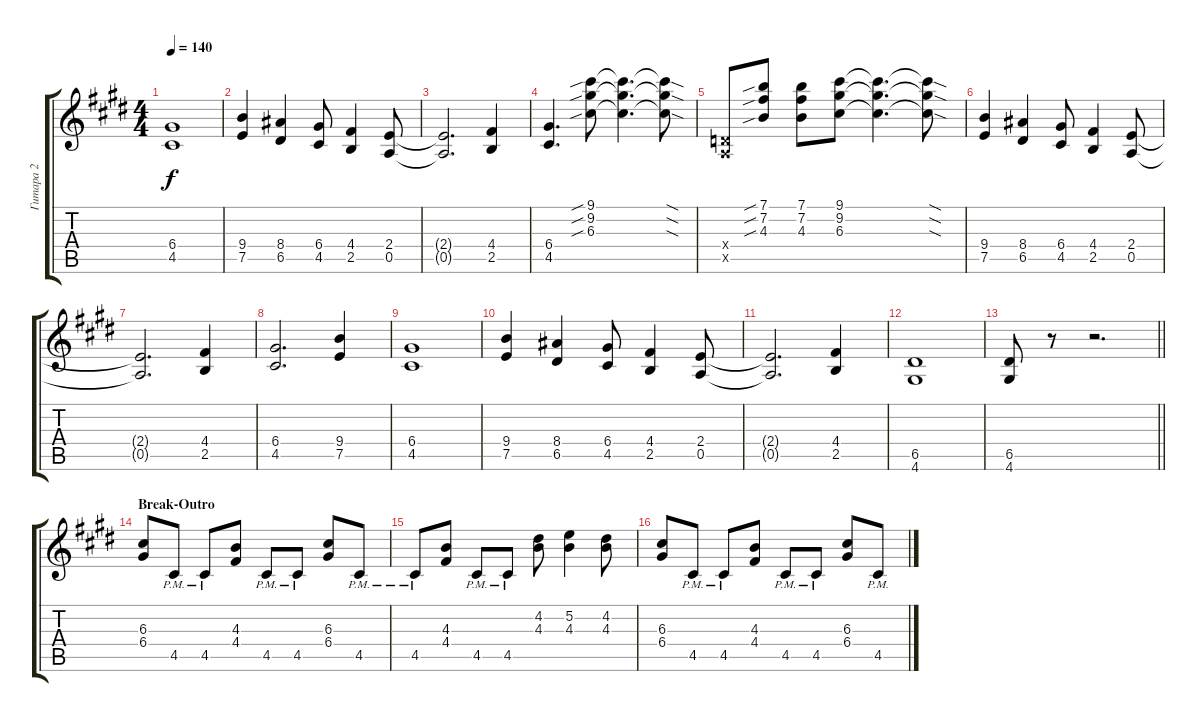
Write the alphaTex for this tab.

\track ("Гитара 2" "Гитара 2") {instrument distortionguitar}
\staff {score tabs}
\tuning (E4 B3 G3 D3 A2 E2) {hide}
\ts (4 4)
\tempo 140
\clef g2
\ks c#minor
(6.4 4.5).1{dy f} |
(9.4 7.5).4 (8.4 6.5).4 (6.4 4.5).8 (4.4 2.5).4 (2.4 0.5).8 |
(2.4{t} 0.5{t}).2{d} (4.4 2.5).4 |
(6.4 4.5).4{d} (9.1{sib} 9.2{sib} 6.3{sib}).8 (9.1{t} 9.2{t} 6.3{t}).4{d} (9.1{sod t} 9.2{sod t} 6.3{sod t}).8 |
(0.4{x} 0.5{x}).8 (7.1{sib} 7.2{sib} 4.3{sib}).8 (7.1 7.2 4.3).8 (9.1 9.2 6.3).8 (9.1{t} 9.2{t} 6.3{t}).4{d} (9.1{sod t} 9.2{sod t} 6.3{sod t}).8 |
(9.4 7.5).4 (8.4 6.5).4 (6.4 4.5).8 (4.4 2.5).4 (2.4 0.5).8 |
(2.4{t} 0.5{t}).2{d} (4.4 2.5).4 |
(6.4 4.5).2{d} (9.4 7.5).4 |
(6.4 4.5).1 |
(9.4 7.5).4 (8.4 6.5).4 (6.4 4.5).8 (4.4 2.5).4 (2.4 0.5).8 |
(2.4{t} 0.5{t}).2{d} (4.4 2.5).4 |
(6.5 4.6).1 |
\barLineRight lightlight
(6.5 4.6).8 r.8 r.2{d} |
\section ("" "Break-Outro")
(6.3 6.4).8 4.5{pm}.8 4.5{pm}.8 (4.3 4.4).8 4.5{pm}.8 4.5{pm}.8 (6.3 6.4).8 4.5{pm}.8 |
4.5{pm}.8 (4.3 4.4).8 4.5{pm}.8 4.5{pm}.8 (4.2 4.3).8 (5.2 4.3).4 (4.2 4.3).8 |
(6.3 6.4).8 4.5{pm}.8 4.5{pm}.8 (4.3 4.4).8 4.5{pm}.8 4.5{pm}.8 (6.3 6.4).8 4.5{pm}.8
